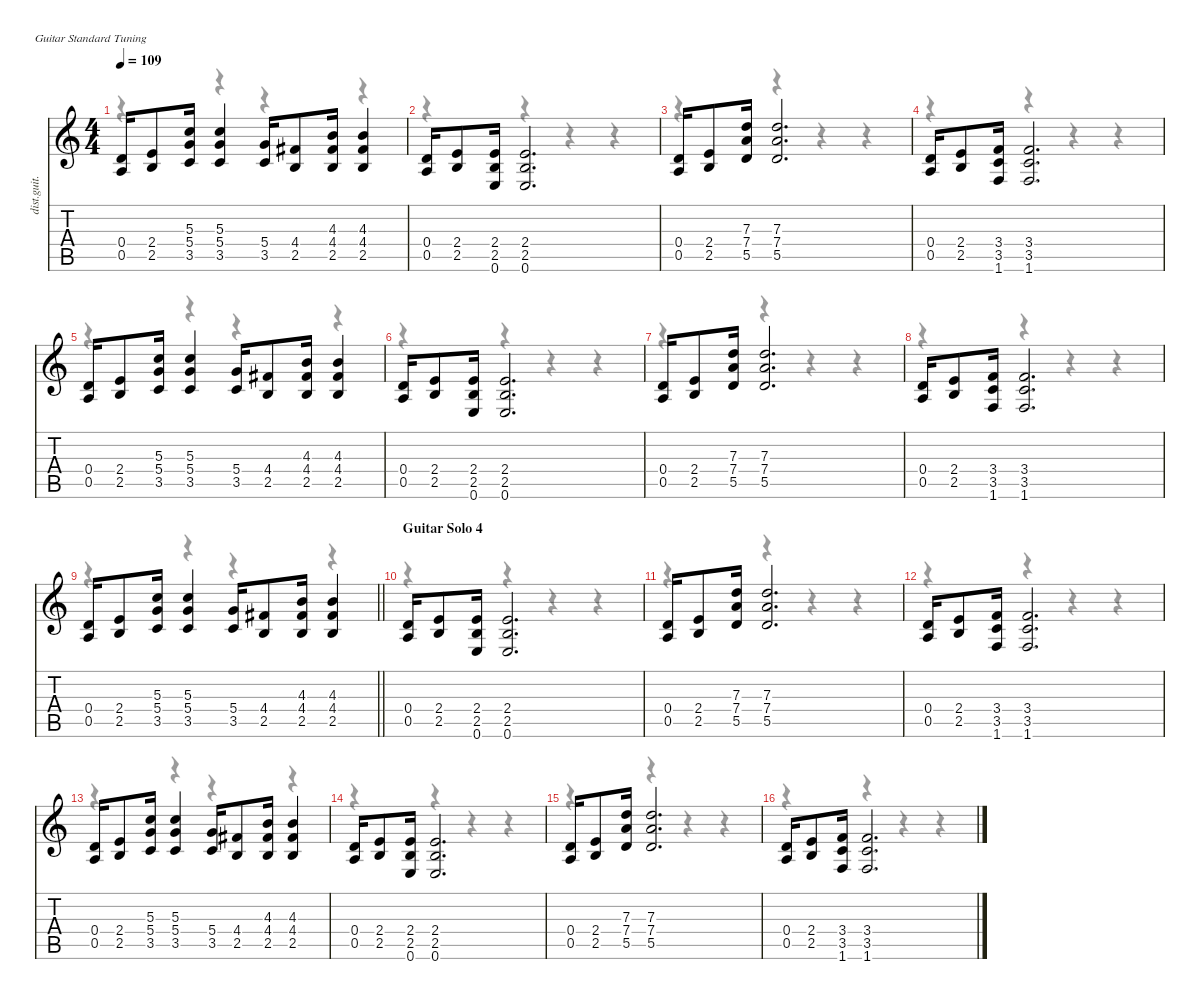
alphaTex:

\defaultSystemsLayout 4
\hideDynamics
\bracketExtendMode nobrackets
\otherSystemsTrackNameOrientation horizontal
\track ("James Hetfield" "dist.guit.") {instrument distortionguitar}
\staff {score tabs}
\tuning (E4 B3 G3 D3 A2 E2)
\voice
\ts (4 4)
\tempo 109
\clef g2
\ks c
(0.4 0.5).16{dy f beam Up} (2.4 2.5).8{beam Up} (5.3 5.4 3.5).16{beam Up} (5.3 5.4 3.5).4{beam Up} (5.4 3.5).16{beam Up} (4.4{acc #} 2.5).8{beam Up} (4.3 4.4{acc #} 2.5).16{beam Up} (4.3 4.4{acc #} 2.5).4{beam Up} |
(0.4 0.5).16{beam Up} (2.4 2.5).8{beam Up} (2.4 2.5 0.6).16{beam Up} (2.4 2.5 0.6).2{d beam Up} |
(0.4 0.5).16{beam Up} (2.4 2.5).8{beam Up} (7.3 7.4 5.5).16{beam Up} (7.3 7.4 5.5).2{d beam Up} |
(0.4 0.5).16{beam Up} (2.4 2.5).8{beam Up} (3.4 3.5 1.6).16{beam Up} (3.4 3.5 1.6).2{d beam Up} |
(0.4 0.5).16{beam Up} (2.4 2.5).8{beam Up} (5.3 5.4 3.5).16{beam Up} (5.3 5.4 3.5).4{beam Up} (5.4 3.5).16{beam Up} (4.4{acc #} 2.5).8{beam Up} (4.3 4.4{acc #} 2.5).16{beam Up} (4.3 4.4{acc #} 2.5).4{beam Up} |
(0.4 0.5).16{beam Up} (2.4 2.5).8{beam Up} (2.4 2.5 0.6).16{beam Up} (2.4 2.5 0.6).2{d beam Up} |
(0.4 0.5).16{beam Up} (2.4 2.5).8{beam Up} (7.3 7.4 5.5).16{beam Up} (7.3 7.4 5.5).2{d beam Up} |
(0.4 0.5).16{beam Up} (2.4 2.5).8{beam Up} (3.4 3.5 1.6).16{beam Up} (3.4 3.5 1.6).2{d beam Up} |
\barLineRight lightlight
(0.4 0.5).16{beam Up} (2.4 2.5).8{beam Up} (5.3 5.4 3.5).16{beam Up} (5.3 5.4 3.5).4{beam Up} (5.4 3.5).16{beam Up} (4.4{acc #} 2.5).8{beam Up} (4.3 4.4{acc #} 2.5).16{beam Up} (4.3 4.4{acc #} 2.5).4{beam Up} |
\section ("" "Guitar Solo 4")
(0.4 0.5).16{beam Up} (2.4 2.5).8{beam Up} (2.4 2.5 0.6).16{beam Up} (2.4 2.5 0.6).2{d beam Up} |
(0.4 0.5).16{beam Up} (2.4 2.5).8{beam Up} (7.3 7.4 5.5).16{beam Up} (7.3 7.4 5.5).2{d beam Up} |
(0.4 0.5).16{beam Up} (2.4 2.5).8{beam Up} (3.4 3.5 1.6).16{beam Up} (3.4 3.5 1.6).2{d beam Up} |
(0.4 0.5).16{beam Up} (2.4 2.5).8{beam Up} (5.3 5.4 3.5).16{beam Up} (5.3 5.4 3.5).4{beam Up} (5.4 3.5).16{beam Up} (4.4{acc #} 2.5).8{beam Up} (4.3 4.4{acc #} 2.5).16{beam Up} (4.3 4.4{acc #} 2.5).4{beam Up} |
(0.4 0.5).16{beam Up} (2.4 2.5).8{beam Up} (2.4 2.5 0.6).16{beam Up} (2.4 2.5 0.6).2{d beam Up} |
(0.4 0.5).16{beam Up} (2.4 2.5).8{beam Up} (7.3 7.4 5.5).16{beam Up} (7.3 7.4 5.5).2{d beam Up} |
(0.4 0.5).16{beam Up} (2.4 2.5).8{beam Up} (3.4 3.5 1.6).16{beam Up} (3.4 3.5 1.6).2{d beam Up}
\voice
\clef g2
\ottava regular
\simile none
\ks c
r.4{dy mf beam Down} r.4{beam Down} r.4{beam Down} r.4{beam Down} |
r.4{beam Down} r.4{beam Down} r.4{beam Down} r.4{beam Down} |
r.4{beam Down} r.4{beam Down} r.4{beam Down} r.4{beam Down} |
r.4{beam Down} r.4{beam Down} r.4{beam Down} r.4{beam Down} |
r.4{beam Down} r.4{beam Down} r.4{beam Down} r.4{beam Down} |
r.4{beam Down} r.4{beam Down} r.4{beam Down} r.4{beam Down} |
r.4{beam Down} r.4{beam Down} r.4{beam Down} r.4{beam Down} |
r.4{beam Down} r.4{beam Down} r.4{beam Down} r.4{beam Down} |
\barLineRight lightlight
r.4{beam Down} r.4{beam Down} r.4{beam Down} r.4{beam Down} |
r.4{beam Down} r.4{beam Down} r.4{beam Down} r.4{beam Down} |
r.4{beam Down} r.4{beam Down} r.4{beam Down} r.4{beam Down} |
r.4{beam Down} r.4{beam Down} r.4{beam Down} r.4{beam Down} |
r.4{beam Down} r.4{beam Down} r.4{beam Down} r.4{beam Down} |
r.4{beam Down} r.4{beam Down} r.4{beam Down} r.4{beam Down} |
r.4{beam Down} r.4{beam Down} r.4{beam Down} r.4{beam Down} |
r.4{beam Down} r.4{beam Down} r.4{beam Down} r.4{beam Down}
